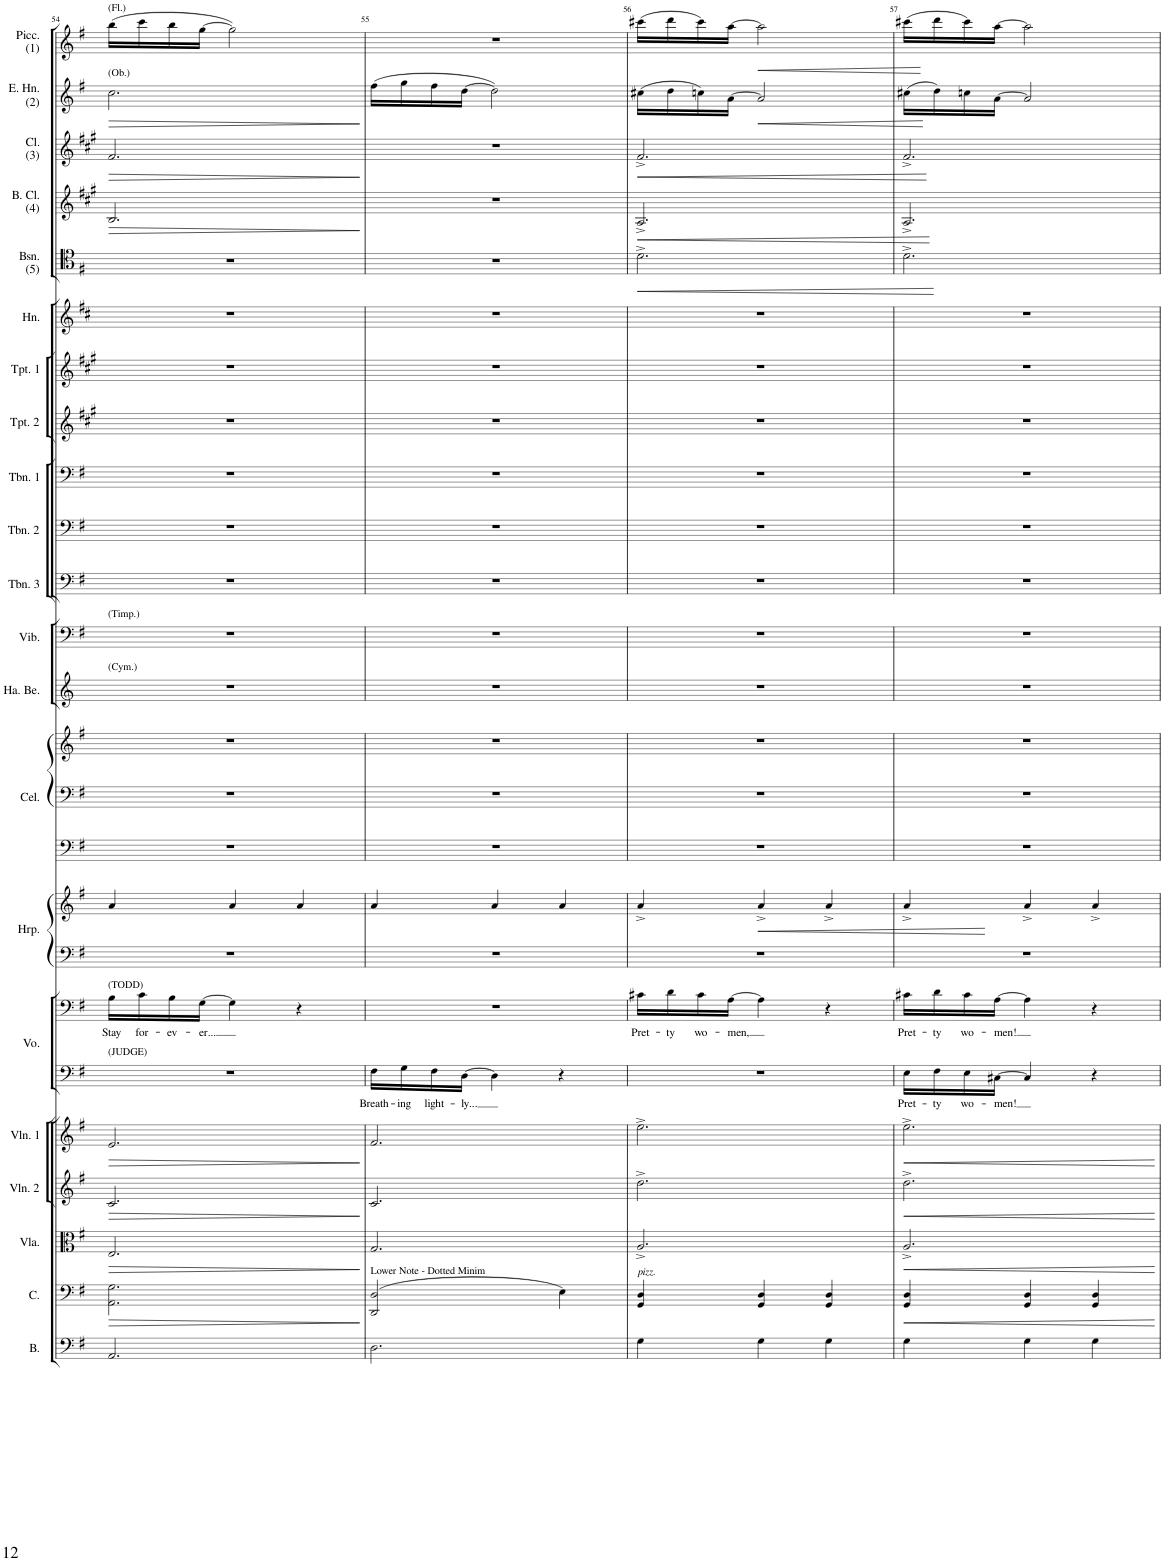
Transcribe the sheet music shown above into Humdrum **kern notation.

**kern	**kern	**dynam	**kern	**dynam	**kern	**dynam	**kern	**dynam	**kern	**text	**kern	**text	**kern	**kern	**dynam	**kern	**kern	**kern	**kern	**kern	**kern	**kern	**kern	**kern	**kern	**kern	**kern	**dynam	**kern	**dynam	**kern	**dynam	**kern	**dynam	**kern	**dynam
*part21	*part20	*part20	*part19	*part19	*part18	*part18	*part17	*part17	*part16	*part16	*part16	*part16	*part15	*part15	*part15	*part14	*part14	*part14	*part13	*part12	*part11	*part10	*part9	*part8	*part7	*part6	*part5	*part5	*part4	*part4	*part3	*part3	*part2	*part2	*part1	*part1
*staff25	*staff24	*staff24	*staff23	*staff23	*staff22	*staff22	*staff21	*staff21	*staff20	*staff20	*staff19	*staff19	*staff18	*staff17	*staff17/18	*staff16	*staff15	*staff14	*staff13	*staff12	*staff11	*staff10	*staff9	*staff8	*staff7	*staff6	*staff5	*staff5	*staff4	*staff4	*staff3	*staff3	*staff2	*staff2	*staff1	*staff1
*I"Bass	*I"Cello	*	*I"Viola	*	*I"Violin 2	*	*I"Violin 1	*	*I"Voice	*	*	*	*I"Harp	*	*	*I"Celesta	*	*	*I"Hand Bells	*I"Vibraphone	*I"Trombone 3	*I"Trombone 2	*I"Trombone 1	*I"Trumpet 2	*I"Trumpet 1	*I"Horn	*I"Bassoon (5)	*	*I"Bass Clarinet (4)	*	*I"Clarinet (3)	*	*I"English Horn (2)	*	*I"Piccolo (1)	*
*I'B.	*I'C.	*	*I'Vla.	*	*I'Vln. 2	*	*I'Vln. 1	*	*I'Vo.	*	*	*	*I'Hrp.	*	*	*I'Cel.	*	*	*I'Ha. Be.	*I'Vib.	*I'Tbn. 3	*I'Tbn. 2	*I'Tbn. 1	*I'Tpt. 2	*I'Tpt. 1	*I'Hn.	*I'Bsn. (5)	*	*I'B. Cl. (4)	*	*I'Cl. (3)	*	*I'E. Hn. (2)	*	*I'Picc. (1)	*
!!LO:PB:g=z
*clefF4	*clefF4	*	*clefC3	*	*clefG2	*	*clefG2	*	*clefF4	*	*clefF4	*	*clefF4	*clefG2	*	*clefF4	*clefF4	*clefG2	*clefG2	*clefF4	*clefF4	*clefF4	*clefF4	*clefG2	*clefG2	*clefG2	*clefC4	*	*clefG2	*	*clefG2	*	*clefG2	*	*clefG2	*
*Trd7c12	*	*	*	*	*	*	*	*	*	*	*	*	*	*	*	*Trd-7c-12	*Trd-7c-12	*Trd-7c-12	*	*	*	*	*	*Trd1c2	*Trd1c2	*Trd4c7	*	*	*Trd8c14	*	*Trd1c2	*	*Trd4c7	*	*Trd-7c-12	*
*k[f#]	*k[f#]	*	*k[f#]	*	*k[f#]	*	*k[f#]	*	*k[f#]	*	*k[f#]	*	*k[f#]	*k[f#]	*	*k[f#]	*k[f#]	*k[f#]	*k[]	*k[f#]	*k[f#]	*k[f#]	*k[f#]	*k[f#c#g#]	*k[f#c#g#]	*k[f#c#]	*k[f#]	*	*k[f#c#g#]	*	*k[f#c#g#]	*	*k[f#]	*	*k[f#]	*
*M3/4	*M3/4	*	*M3/4	*	*M3/4	*	*M3/4	*	*M3/4	*	*M3/4	*	*M3/4	*M3/4	*	*M3/4	*M3/4	*M3/4	*M3/4	*M3/4	*M3/4	*M3/4	*M3/4	*M3/4	*M3/4	*M3/4	*M3/4	*	*M3/4	*	*M3/4	*	*M3/4	*	*M3/4	*
=54	=54	=54	=54	=54	=54	=54	=54	=54	=54	=54	=54	=54	=54	=54	=54	=54	=54	=54	=54	=54	=54	=54	=54	=54	=54	=54	=54	=54	=54	=54	=54	=54	=54	=54	=54	=54
!	!	!	!	!	!	!	!	!	!	!	!	!	!	!	!	!	!	!	!	!	!	!	!	!	!	!	!	!	!	!	!	!	!	!	!LO:TX:a:t=(Fl.)	!
!	!	!	!	!	!	!	!	!	!	!	!	!	!	!	!	!	!	!	!	!	!	!	!	!	!	!	!	!	!	!	!	!	!LO:TX:a:t=(Ob.)	!	!	!
!	!	!	!	!	!	!	!	!	!	!	!	!	!	!	!	!	!	!	!	!LO:TX:a:t=(Timp.)	!	!	!	!	!	!	!	!	!	!	!	!	!	!	!	!
!	!	!	!	!	!	!	!	!	!	!	!	!	!	!	!	!	!	!	!LO:TX:a:t=(Cym.)	!	!	!	!	!	!	!	!	!	!	!	!	!	!	!	!	!
!	!	!	!	!	!	!	!	!	!	!	!LO:TX:a:t=(TODD)	!	!	!	!	!	!	!	!	!	!	!	!	!	!	!	!	!	!	!	!	!	!	!	!	!
!	!	!	!	!	!	!	!	!	!LO:TX:a:t=(JUDGE)	!	!	!	!	!	!	!	!	!	!	!	!	!	!	!	!	!	!	!	!	!	!	!	!	!	!	!
!	!	!LO:HP:b	!	!LO:HP:b	!	!LO:HP:b	!	!LO:HP:b	!	!	!	!LO:LY:b	!	!	!	!	!	!	!	!	!	!	!	!	!	!	!	!	!	!LO:HP:b	!	!LO:HP:b	!	!LO:HP:b	!	!
2.AA/	2.AA\ 2.G\	>	2.E/	>	2.c/	>	2.e/	>	2.r	.	16B\LL	Stay	2.r	4a/	.	2.r	2.r	2.r	2.r	2.r	2.r	2.r	2.r	2.r	2.r	2.r	2.r	.	2.B/	>	2.f#/	>	2.cc\	>	(16bb\LL	.
!	!	!	!	!	!	!	!	!	!	!	!	!LO:LY:b	!	!	!	!	!	!	!	!	!	!	!	!	!	!	!	!	!	!	!	!	!	!	!	!
.	.	.	.	.	.	.	.	.	.	.	16c\	for-	.	.	.	.	.	.	.	.	.	.	.	.	.	.	.	.	.	.	.	.	.	.	16ccc\	.
!	!	!	!	!	!	!	!	!	!	!	!	!LO:LY:b	!	!	!	!	!	!	!	!	!	!	!	!	!	!	!	!	!	!	!	!	!	!	!	!
.	.	.	.	.	.	.	.	.	.	.	16B\	-ev-	.	.	.	.	.	.	.	.	.	.	.	.	.	.	.	.	.	.	.	.	.	.	16bb\	.
!	!	!	!	!	!	!	!	!	!	!	!	!LO:LY:b	!	!	!	!	!	!	!	!	!	!	!	!	!	!	!	!	!	!	!	!	!	!	!	!
.	.	.	.	.	.	.	.	.	.	.	[16G\JJ	-er...	.	.	.	.	.	.	.	.	.	.	.	.	.	.	.	.	.	.	.	.	.	.	[16gg\JJ	.
.	.	.	.	.	.	.	.	.	.	.	4G\]	.	.	4a/	.	.	.	.	.	.	.	.	.	.	.	.	.	.	.	.	.	.	.	.	2gg\])	.
.	.	.	.	.	.	.	.	.	.	.	4r	.	.	4a/	.	.	.	.	.	.	.	.	.	.	.	.	.	.	.	.	.	.	.	.	.	.
.	.	]	.	]	.	]	.	]	.	.	.	.	.	.	.	.	.	.	.	.	.	.	.	.	.	.	.	.	.	]	.	]	.	]	.	.
=55	=55	=55	=55	=55	=55	=55	=55	=55	=55	=55	=55	=55	=55	=55	=55	=55	=55	=55	=55	=55	=55	=55	=55	=55	=55	=55	=55	=55	=55	=55	=55	=55	=55	=55	=55	=55
!	!LO:TX:a:t=Lower Note - Dotted Minim	!	!	!	!	!	!	!	!	!	!	!	!	!	!	!	!	!	!	!	!	!	!	!	!	!	!	!	!	!	!	!	!	!	!	!
!	!	!	!	!	!	!	!	!	!	!LO:LY:b	!	!	!	!	!	!	!	!	!	!	!	!	!	!	!	!	!	!	!	!	!	!	!	!	!	!
2.D\	(2DD/ 2D/	.	2.G/	.	2.c/	.	2.f#/	.	16F#\LL	Breath-	2.r	.	2.r	4a/	.	2.r	2.r	2.r	2.r	2.r	2.r	2.r	2.r	2.r	2.r	2.r	2.r	.	2.r	.	2.r	.	(16ff#\LL	.	2.r	.
!	!	!	!	!	!	!	!	!	!	!LO:LY:b	!	!	!	!	!	!	!	!	!	!	!	!	!	!	!	!	!	!	!	!	!	!	!	!	!	!
.	.	.	.	.	.	.	.	.	16G\	-ing	.	.	.	.	.	.	.	.	.	.	.	.	.	.	.	.	.	.	.	.	.	.	16gg\	.	.	.
!	!	!	!	!	!	!	!	!	!	!LO:LY:b	!	!	!	!	!	!	!	!	!	!	!	!	!	!	!	!	!	!	!	!	!	!	!	!	!	!
.	.	.	.	.	.	.	.	.	16F#\	light-	.	.	.	.	.	.	.	.	.	.	.	.	.	.	.	.	.	.	.	.	.	.	16ff#\	.	.	.
!	!	!	!	!	!	!	!	!	!	!LO:LY:b	!	!	!	!	!	!	!	!	!	!	!	!	!	!	!	!	!	!	!	!	!	!	!	!	!	!
.	.	.	.	.	.	.	.	.	[16D\JJ	-ly...	.	.	.	.	.	.	.	.	.	.	.	.	.	.	.	.	.	.	.	.	.	.	[16dd\JJ	.	.	.
.	.	.	.	.	.	.	.	.	4D\]	.	.	.	.	4a/	.	.	.	.	.	.	.	.	.	.	.	.	.	.	.	.	.	.	2dd\])	.	.	.
.	4E\)	.	.	.	.	.	.	.	4r	.	.	.	.	4a/	.	.	.	.	.	.	.	.	.	.	.	.	.	.	.	.	.	.	.	.	.	.
=56	=56	=56	=56	=56	=56	=56	=56	=56	=56	=56	=56	=56	=56	=56	=56	=56	=56	=56	=56	=56	=56	=56	=56	=56	=56	=56	=56	=56	=56	=56	=56	=56	=56	=56	=56	=56
!	!LO:TX:a:i:t=pizz.	!	!	!	!	!	!	!	!	!	!	!	!	!	!	!	!	!	!	!	!	!	!	!	!	!	!	!	!	!	!	!	!	!	!	!
!	!	!	!	!	!	!	!	!	!	!	!	!LO:LY:b	!	!	!	!	!	!	!	!	!	!	!	!	!	!	!	!LO:HP:b	!	!LO:HP:b	!	!LO:HP:b	!	!	!	!
4G\	4GG/ 4D/	.	2.A^/	.	2.dd^\	.	2.ee^\	.	2.r	.	16c#X\LL	Pret-	2.r	4a^/	.	2.r	2.r	2.r	2.r	2.r	2.r	2.r	2.r	2.r	2.r	2.r	2.d^\	<	2.A^/	<	2.f#^/	<	(16cc#X\LL	.	(16ccc#X\LL	.
!	!	!	!	!	!	!	!	!	!	!	!	!LO:LY:b	!	!	!	!	!	!	!	!	!	!	!	!	!	!	!	!	!	!	!	!	!	!	!	!
.	.	.	.	.	.	.	.	.	.	.	16d\	-ty	.	.	.	.	.	.	.	.	.	.	.	.	.	.	.	.	.	.	.	.	16dd\	.	16ddd\	.
!	!	!	!	!	!	!	!	!	!	!	!	!LO:LY:b	!	!	!	!	!	!	!	!	!	!	!	!	!	!	!	!	!	!	!	!	!	!	!	!
.	.	.	.	.	.	.	.	.	.	.	16c#\	wo-	.	.	.	.	.	.	.	.	.	.	.	.	.	.	.	.	.	.	.	.	16ccn\)	.	16ccc#\)	.
!	!	!	!	!	!	!	!	!	!	!	!	!LO:LY:b	!	!	!	!	!	!	!	!	!	!	!	!	!	!	!	!	!	!	!	!	!	!	!	!
.	.	.	.	.	.	.	.	.	.	.	[16A\JJ	-men,	.	.	.	.	.	.	.	.	.	.	.	.	.	.	.	.	.	.	.	.	[16a\JJ	.	[16aa\JJ	.
!	!	!	!	!	!	!	!	!	!	!	!	!	!	!	!LO:HP:b	!	!	!	!	!	!	!	!	!	!	!	!	!	!	!	!	!	!	!LO:HP:b	!	!LO:HP:b
4G\	4GG/ 4D/	.	.	.	.	.	.	.	.	.	4A\]	.	.	4a^/	<	.	.	.	.	.	.	.	.	.	.	.	.	.	.	.	.	.	2a/]	<	2aa\]	<
4G\	4GG/ 4D/	.	.	.	.	.	.	.	.	.	4r	.	.	4a^/	.	.	.	.	.	.	.	.	.	.	.	.	.	.	.	.	.	.	.	.	.	.
.	.	.	.	.	.	.	.	.	.	.	.	.	.	.	[	.	.	.	.	.	.	.	.	.	.	.	.	[	.	[	.	[	.	[	.	[
=57	=57	=57	=57	=57	=57	=57	=57	=57	=57	=57	=57	=57	=57	=57	=57	=57	=57	=57	=57	=57	=57	=57	=57	=57	=57	=57	=57	=57	=57	=57	=57	=57	=57	=57	=57	=57
!	!	!LO:HP:b	!	!LO:HP:b	!	!LO:HP:b	!	!LO:HP:b	!	!LO:LY:b	!	!LO:LY:b	!	!	!	!	!	!	!	!	!	!	!	!	!	!	!	!	!	!	!	!	!	!	!	!
4G\	4GG/ 4D/	<	2.A^/	<	2.dd^\	<	2.ee^\	<	16E\LL	Pret-	16c#X\LL	Pret-	2.r	4a^/	.	2.r	2.r	2.r	2.r	2.r	2.r	2.r	2.r	2.r	2.r	2.r	2.d^\	.	2.A^/	.	2.f#^/	.	(16cc#X\LL	.	(16ccc#X\LL	.
!	!	!	!	!	!	!	!	!	!	!LO:LY:b	!	!LO:LY:b	!	!	!	!	!	!	!	!	!	!	!	!	!	!	!	!	!	!	!	!	!	!	!	!
.	.	.	.	.	.	.	.	.	16F#\	-ty	16d\	-ty	.	.	.	.	.	.	.	.	.	.	.	.	.	.	.	.	.	.	.	.	16dd\)	.	16ddd\	.
!	!	!	!	!	!	!	!	!	!	!LO:LY:b	!	!LO:LY:b	!	!	!	!	!	!	!	!	!	!	!	!	!	!	!	!	!	!	!	!	!	!	!	!
.	.	.	.	.	.	.	.	.	16E\	wo-	16c#\	wo-	.	.	.	.	.	.	.	.	.	.	.	.	.	.	.	.	.	.	.	.	16ccn\	.	16ccc#\)	.
!	!	!	!	!	!	!	!	!	!	!LO:LY:b	!	!LO:LY:b	!	!	!	!	!	!	!	!	!	!	!	!	!	!	!	!	!	!	!	!	!	!	!	!
.	.	.	.	.	.	.	.	.	[16C#X\JJ	-men!	[16A\JJ	-men!	.	.	.	.	.	.	.	.	.	.	.	.	.	.	.	.	.	.	.	.	[16a\JJ	.	[16aa\JJ	.
4G\	4GG/ 4D/	.	.	.	.	.	.	.	4C#/]	.	4A\]	.	.	4a^/	.	.	.	.	.	.	.	.	.	.	.	.	.	.	.	.	.	.	2a/]	.	2aa\]	.
4G\	4GG/ 4D/	.	.	.	.	.	.	.	4r	.	4r	.	.	4a^/	.	.	.	.	.	.	.	.	.	.	.	.	.	.	.	.	.	.	.	.	.	.
.	.	[	.	[	.	[	.	[	.	.	.	.	.	.	.	.	.	.	.	.	.	.	.	.	.	.	.	.	.	.	.	.	.	.	.	.
=	=	=	=	=	=	=	=	=	=	=	=	=	=	=	=	=	=	=	=	=	=	=	=	=	=	=	=	=	=	=	=	=	=	=	=	=
*-	*-	*-	*-	*-	*-	*-	*-	*-	*-	*-	*-	*-	*-	*-	*-	*-	*-	*-	*-	*-	*-	*-	*-	*-	*-	*-	*-	*-	*-	*-	*-	*-	*-	*-	*-	*-
